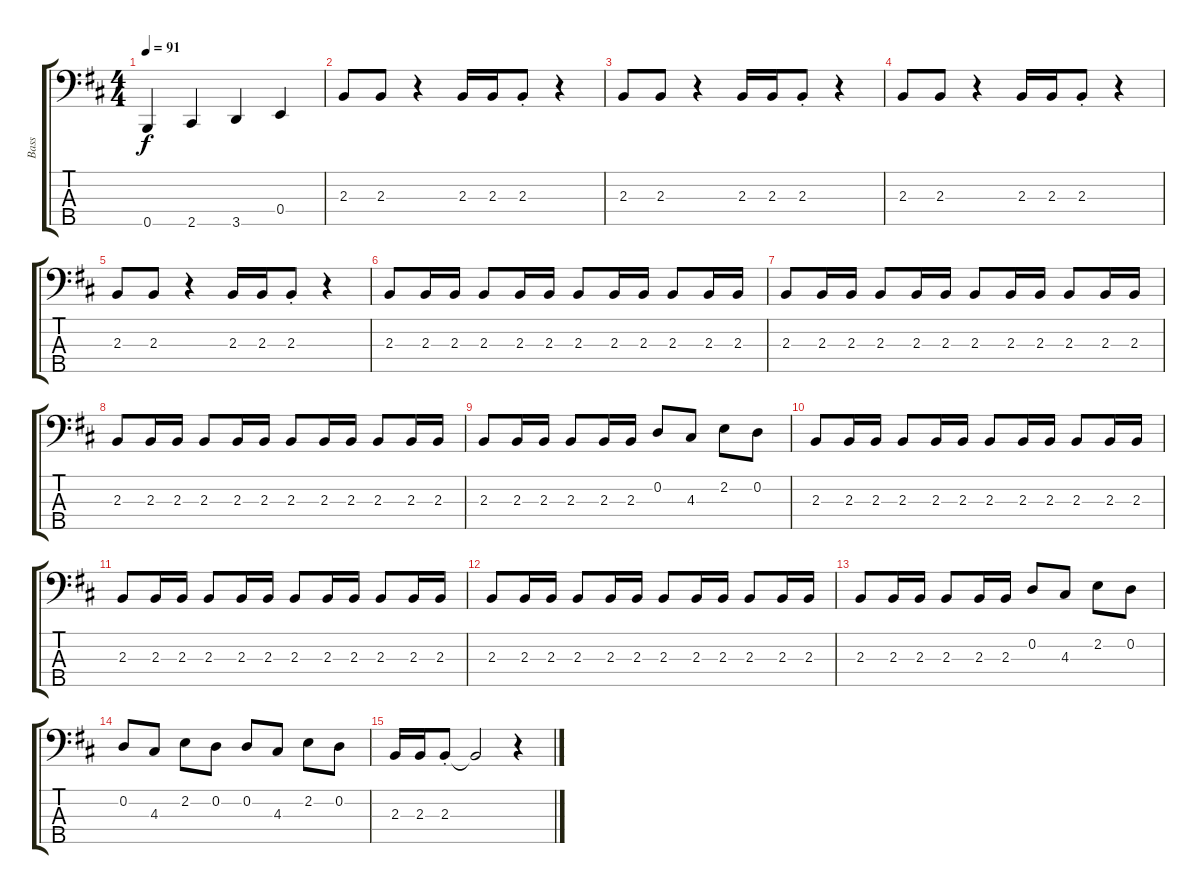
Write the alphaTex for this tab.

\track ("Bass" "Bass") {instrument fretlessbass}
\staff {score tabs}
\tuning (G2 D2 A1 E1 B0) {hide}
\ts (4 4)
\tempo 91
\clef f4
\ks d
0.5.4{dy f} 2.5.4 3.5.4 0.4.4 |
2.3.8 2.3.8 r.4 2.3.16 2.3.16 2.3{st}.8 r.4 |
2.3.8 2.3.8 r.4 2.3.16 2.3.16 2.3{st}.8 r.4 |
2.3.8 2.3.8 r.4 2.3.16 2.3.16 2.3{st}.8 r.4 |
2.3.8 2.3.8 r.4 2.3.16 2.3.16 2.3{st}.8 r.4 |
2.3.8 2.3.16 2.3.16 2.3.8 2.3.16 2.3.16 2.3.8 2.3.16 2.3.16 2.3.8 2.3.16 2.3.16 |
2.3.8 2.3.16 2.3.16 2.3.8 2.3.16 2.3.16 2.3.8 2.3.16 2.3.16 2.3.8 2.3.16 2.3.16 |
2.3.8 2.3.16 2.3.16 2.3.8 2.3.16 2.3.16 2.3.8 2.3.16 2.3.16 2.3.8 2.3.16 2.3.16 |
2.3.8 2.3.16 2.3.16 2.3.8 2.3.16 2.3.16 0.2.8 4.3.8 2.2.8 0.2.8 |
2.3.8 2.3.16 2.3.16 2.3.8 2.3.16 2.3.16 2.3.8 2.3.16 2.3.16 2.3.8 2.3.16 2.3.16 |
2.3.8 2.3.16 2.3.16 2.3.8 2.3.16 2.3.16 2.3.8 2.3.16 2.3.16 2.3.8 2.3.16 2.3.16 |
2.3.8 2.3.16 2.3.16 2.3.8 2.3.16 2.3.16 2.3.8 2.3.16 2.3.16 2.3.8 2.3.16 2.3.16 |
2.3.8 2.3.16 2.3.16 2.3.8 2.3.16 2.3.16 0.2.8 4.3.8 2.2.8 0.2.8 |
0.2.8 4.3.8 2.2.8 0.2.8 0.2.8 4.3.8 2.2.8 0.2.8 |
2.3.16 2.3.16 2.3{st}.8 2.3{t}.2 r.4
